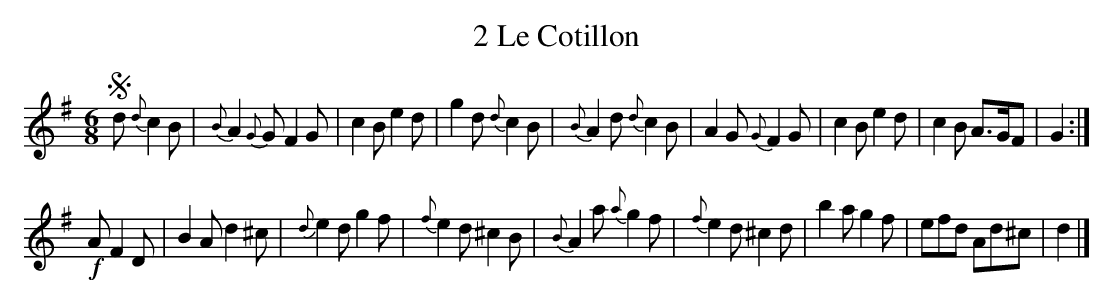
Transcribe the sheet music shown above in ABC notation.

X:1
T: 2 Le Cotillon
M: 6/8
L: 1/8
K: G
!segno!d {d}c2B |\
{B}A2{G}G F2G | c2B e2d |\
g2d {d}c2B | {B}A2d {d}c2B |\
A2G {G}F2G | c2B e2d |\
c2B A>GF | G2 :|
!f!A F2D |\
B2A d2^c | {d}e2d g2f |\
{f}e2d ^c2B | {B}A2a {a}g2f |\
{f}e2d ^c2d | b2a g2f |\
efd Ad^c | d2 |]
